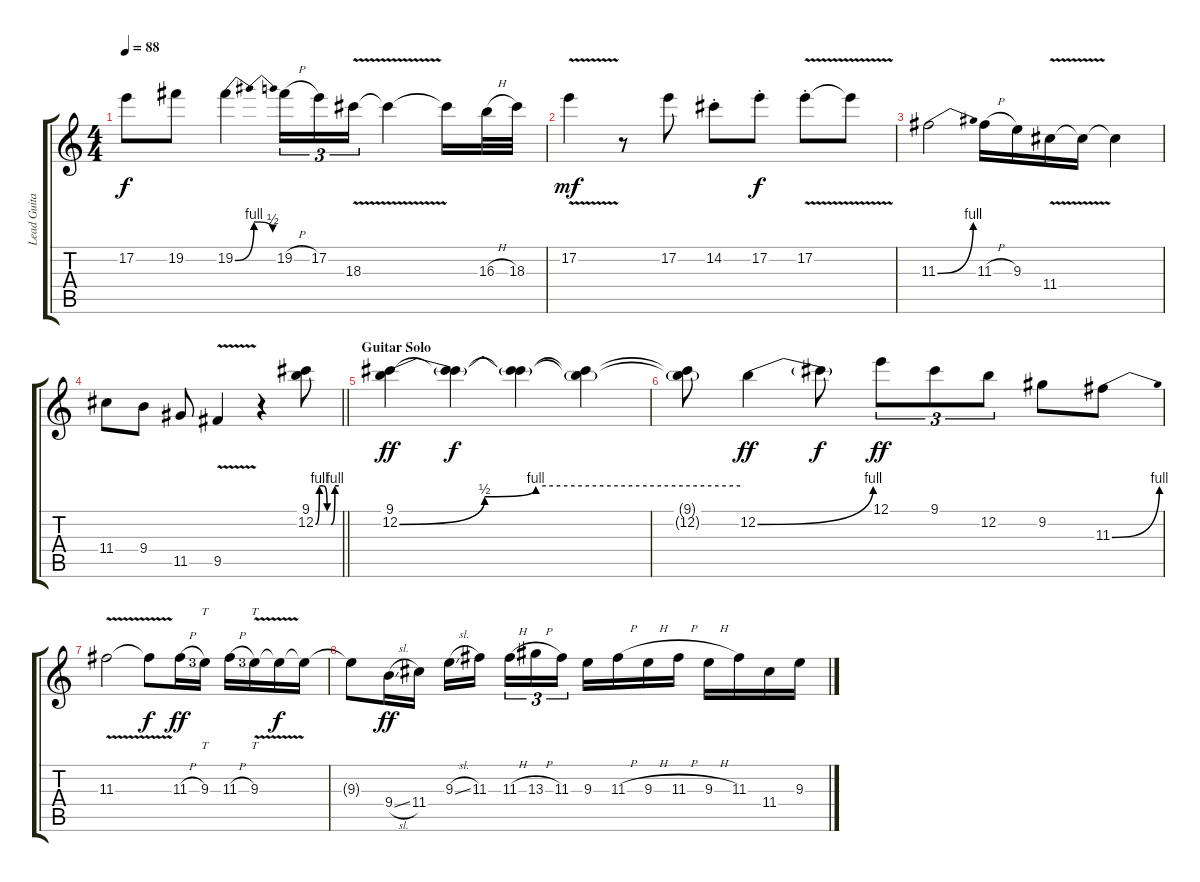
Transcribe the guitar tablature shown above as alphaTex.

\track ("Lead Guitar" "Lead Guita") {instrument distortionguitar}
\staff {score tabs}
\tuning (E4 B3 G3 D3 A2 E2) {hide}
\ts (4 4)
\tempo 88
\clef g2
\ks c
17.2.8{dy f volume 14} 19.2.8 19.2{be (bendrelease 0 0 15 4 50 4 60 2)}.4 19.2{h}.16{tu (3 2)} 17.2.16{tu (3 2)} 18.3{v}.16{tu (3 2)} 18.3{t}.4 18.3{t}.16 16.3{h}.32 18.3.32 |
17.2{v}.4{dy mf} r.8 17.2.8 14.2{st}.8 17.2{st}.8{dy f} 17.2{v st}.8 17.2{t}.8 |
11.3{be (bend 0 0 60 4)}.2 11.3{h}.16 9.3.16 11.4{v}.16 11.4{t}.16 11.4{t}.4 |
\barLineRight lightlight
11.4.8 9.4.8 11.5.8 9.5{v}.4 r.4 (9.1 12.2{be (custom 0 0 10 4 20 4 30 0 40 0 50 4 60 4)}).8 |
\section ("" "Guitar Solo")
(9.1 12.2{be (custom 0 0 15 2 24 4 60 4)}).4{dy ff volume 13} (9.1{t} 12.2{t}).4{dy f} (9.1{t} 12.2{t}).4 (9.1{t} 12.2{t}).4 |
(9.1{t} 12.2{t}).8 12.2{be (bend 0 0 60 4)}.4{dy ff} 12.2{t}.8{dy f} 12.1.8{tu (3 2) dy ff} 9.1.8{tu (3 2)} 12.2.8{tu (3 2)} 9.2.8 11.3{be (bend 0 0 60 4)}.8 |
11.3{v}.2 11.3{t}.8{dy f} 11.3{h}.16{dy ff} 9.3{lf 4}.16{tt} 11.3{h}.16 9.3{v lf 4}.16{tt} 9.3{t}.16{dy f} 9.3{t}.16 |
9.3{t}.8 9.4{sl}.16{dy ff} 11.4.16 9.3{sl}.16 11.3.16{beam splitsecondary} 11.3{h}.16{tu (3 2)} 13.3{h}.16{tu (3 2)} 11.3.16{tu (3 2)} 9.3.16 11.3{h}.16 9.3{h}.16 11.3{h}.16 9.3{h}.16 11.3.16 11.4.16 9.3.16
